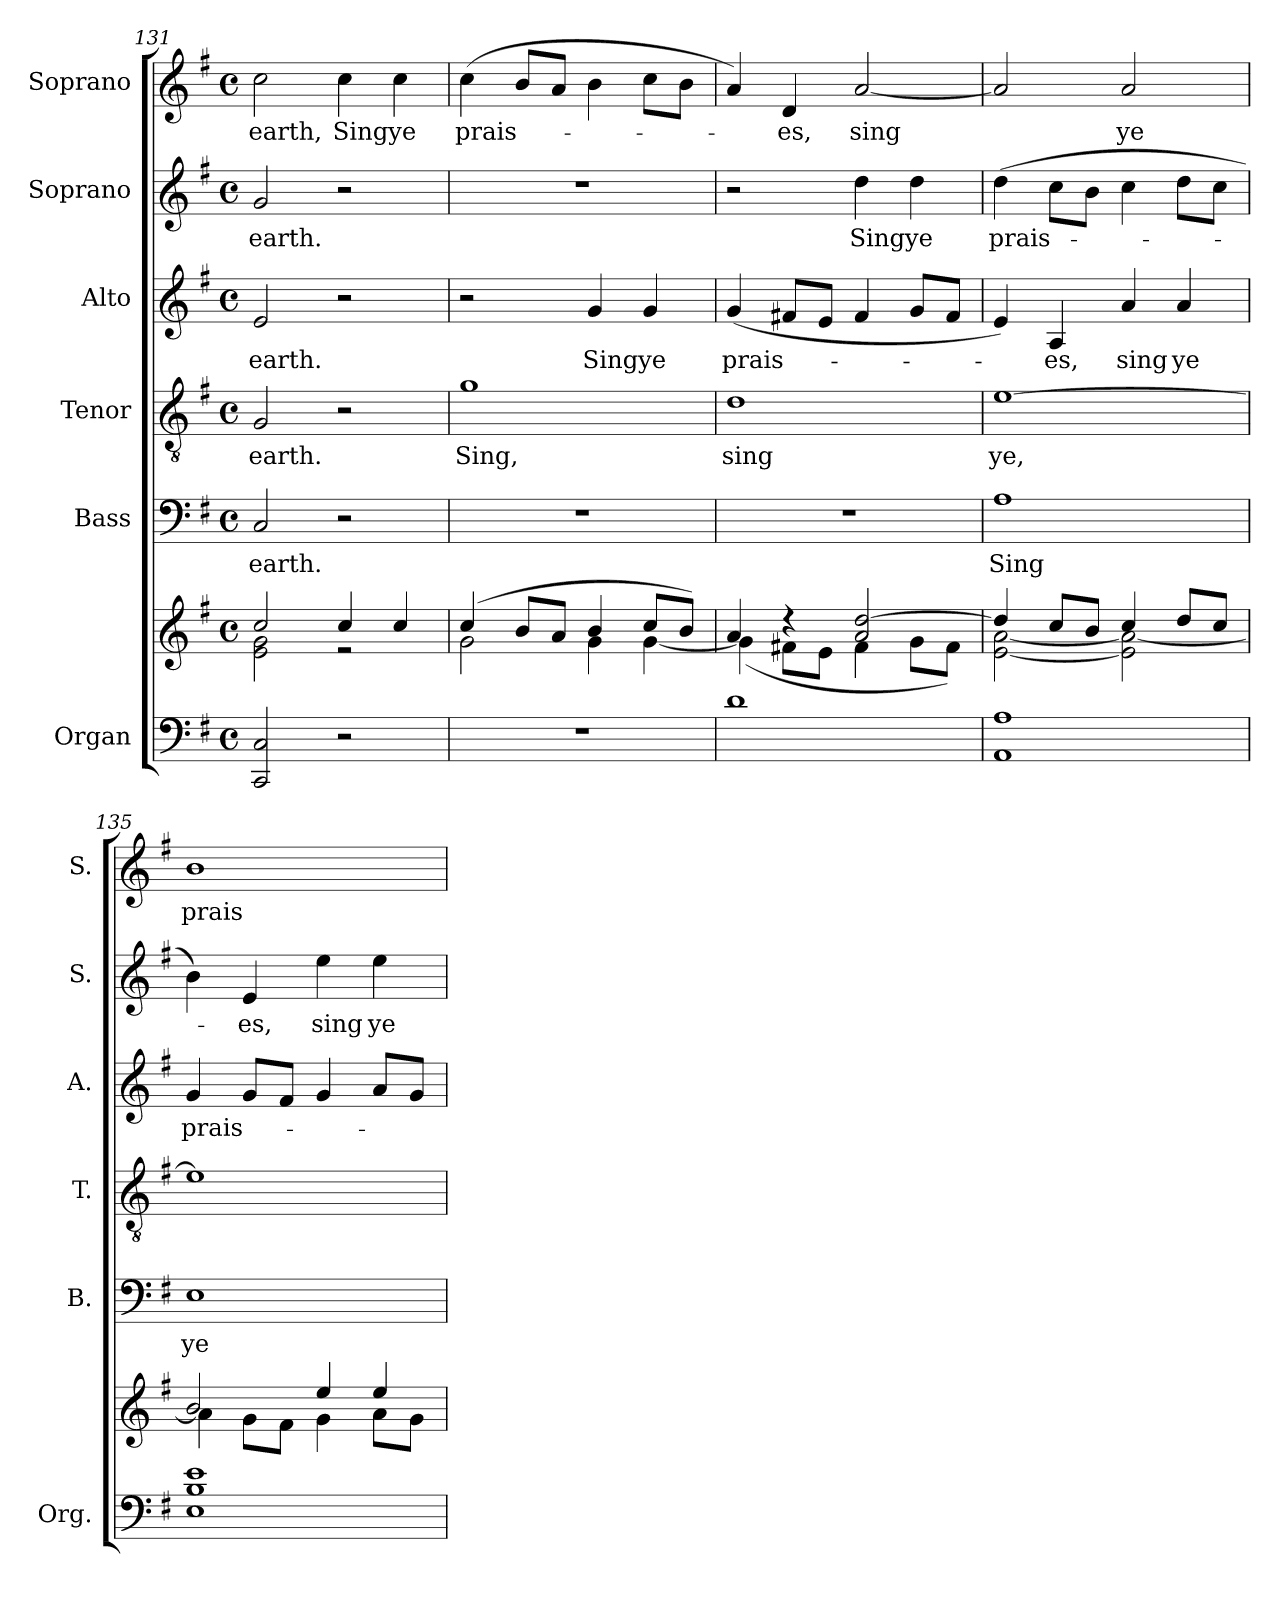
**kern	**kern	**kern	**text	**kern	**text	**kern	**text	**kern	**text	**kern	**text
*part6	*part6	*part5	*part5	*part4	*part4	*part3	*part3	*part2	*part2	*part1	*part1
*staff7	*staff6	*staff5	*staff5	*staff4	*staff4	*staff3	*staff3	*staff2	*staff2	*staff1	*staff1
*I"Organ	*	*I"Bass	*	*I"Tenor	*	*I"Alto	*	*I"Soprano	*	*I"Soprano	*
*I'Org.	*	*I'B.	*	*I'T.	*	*I'A.	*	*I'S.	*	*I'S.	*
!!LO:LB:g=z
*clefF4	*clefG2	*clefF4	*	*clefGv2	*	*clefG2	*	*clefG2	*	*clefG2	*
*	*	*	*	*ITrd7c12	*	*	*	*	*	*	*
*k[f#]	*k[f#]	*k[f#]	*	*k[f#]	*	*k[f#]	*	*k[f#]	*	*k[f#]	*
*G:	*G:	*G:	*	*G:	*	*G:	*	*G:	*	*G:	*
*M4/4	*M4/4	*M4/4	*	*M4/4	*	*M4/4	*	*M4/4	*	*M4/4	*
*met(c)	*met(c)	*met(c)	*	*met(c)	*	*met(c)	*	*met(c)	*	*met(c)	*
=131	=131	=131	=131	=131	=131	=131	=131	=131	=131	=131	=131
*	*^	*	*	*	*	*	*	*	*	*	*
!	!	!	!	!LO:LY:b:color=#000000	!	!	!	!	!	!	!	!
!	!	!	!	!	!	!LO:LY:b:color=#000000	!	!	!	!	!	!
!	!	!	!	!	!	!	!	!LO:LY:b:color=#000000	!	!	!	!
!	!	!	!	!	!	!	!	!	!	!LO:LY:b:color=#000000	!	!
!	!	!	!	!	!	!	!	!	!	!	!	!LO:LY:b:color=#000000
2CCi/ 2Ci	2cci/	2ei\ 2gi	2Ci/	earth.	2GGi/	earth.	2ei/	earth.	2gi/	earth.	2cci\	earth,
!	!	!	!	!	!	!	!	!	!	!	!	!LO:LY:b:color=#000000
2r	4cci/	2r	2r	.	2r	.	2r	.	2r	.	4cci\	Sing
!	!	!	!	!	!	!	!	!	!	!	!	!LO:LY:b:color=#000000
.	4cci/	.	.	.	.	.	.	.	.	.	4cci\	ye
=132	=132	=132	=132	=132	=132	=132	=132	=132	=132	=132	=132	=132
!	!	!	!	!	!	!LO:LY:b:color=#000000	!	!	!	!	!	!
!	!	!	!	!	!	!	!	!	!	!	!	!LO:LY:b:color=#000000
1r	(4cci/	2gi\	1r	.	1Gi	Sing,	2r	.	1r	.	(4cci\	prais-
.	8bi/L	.	.	.	.	.	.	.	.	.	8bi/L	.
.	8ai/J	.	.	.	.	.	.	.	.	.	8ai/J	.
!	!	!	!	!	!	!	!	!LO:LY:b:color=#000000	!	!	!	!
.	4bi/	4gi\	.	.	.	.	4gi/	Sing	.	.	4bi\	.
!	!	!	!	!	!	!	!	!LO:LY:b:color=#000000	!	!	!	!
.	8cci/L	[<4gi\	.	.	.	.	4gi/	ye	.	.	8cci\L	.
.	8bi/J)	.	.	.	.	.	.	.	.	.	8bi\J	.
=133	=133	=133	=133	=133	=133	=133	=133	=133	=133	=133	=133	=133
!	!	!	!	!	!	!LO:LY:b:color=#000000	!	!	!	!	!	!
!	!	!	!	!	!	!	!	!LO:LY:b:color=#000000	!	!	!	!
1di	4ai/	(4gi\]	1r	.	1Di	sing	(4gi/	prais-	2r	.	4ai/)	.
!	!	!	!	!	!	!	!	!	!	!	!	!LO:LY:b:color=#000000
.	4r	8f#Xi\L	.	.	.	.	8f#Xi/L	.	.	.	4di/	-es,
.	.	8ei\J	.	.	.	.	8ei/J	.	.	.	.	.
!	!	!	!	!	!	!	!	!	!	!LO:LY:b:color=#000000	!	!
!	!	!	!	!	!	!	!	!	!	!	!	!LO:LY:b:color=#000000
.	2ai/ [>2ddi	4f#i\	.	.	.	.	4f#i/	.	4ddi\	Sing	[<2ai/	sing
!	!	!	!	!	!	!	!	!	!	!LO:LY:b:color=#000000	!	!
.	.	8gi\L	.	.	.	.	8gi/L	.	4ddi\	ye	.	.
.	.	8f#i\J)	.	.	.	.	8f#i/J	.	.	.	.	.
=134	=134	=134	=134	=134	=134	=134	=134	=134	=134	=134	=134	=134
!	!	!	!	!LO:LY:b:color=#000000	!	!	!	!	!	!	!	!
!	!	!	!	!	!	!LO:LY:b:color=#000000	!	!	!	!	!	!
!	!	!	!	!	!	!	!	!	!	!LO:LY:b:color=#000000	!	!
1AAi 1Ai	4ddi/]	[<2ei\ [<2ai	1Ai	Sing	[>1Ei	ye,	4ei/)	.	(4ddi\	prais-	2ai/]	.
!	!	!	!	!	!	!	!	!LO:LY:b:color=#000000	!	!	!	!
.	8cci/L	.	.	.	.	.	4Ai/	-es,	8cci\L	.	.	.
.	8bi/J	.	.	.	.	.	.	.	8bi\J	.	.	.
!	!	!	!	!	!	!	!	!LO:LY:b:color=#000000	!	!	!	!
!	!	!	!	!	!	!	!	!	!	!	!	!LO:LY:b:color=#000000
.	4cci/	2ei\] 2ai_<	.	.	.	.	4ai/	sing	4cci\	.	2ai/	ye
!	!	!	!	!	!	!	!	!LO:LY:b:color=#000000	!	!	!	!
.	8ddi/L	.	.	.	.	.	4ai/	ye	8ddi\L	.	.	.
.	8cci/J	.	.	.	.	.	.	.	8cci\J	.	.	.
=135	=135	=135	=135	=135	=135	=135	=135	=135	=135	=135	=135	=135
!	!	!	!	!LO:LY:b:color=#000000	!	!	!	!	!	!	!	!
!	!	!	!	!	!	!	!	!LO:LY:b:color=#000000	!	!	!	!
!	!	!	!	!	!	!	!	!	!	!	!	!LO:LY:b:color=#000000
1Ei 1Bi 1ei	2bi/	4ai\]	1Ei	ye	1Ei]	.	4gi/	prais-	4bi\)	.	1bi	prais-
!	!	!	!	!	!	!	!	!	!	!LO:LY:b:color=#000000	!	!
.	.	8gi\L	.	.	.	.	8gi/L	.	4ei/	-es,	.	.
.	.	8f#i\J	.	.	.	.	8f#i/J	.	.	.	.	.
!	!	!	!	!	!	!	!	!	!	!LO:LY:b:color=#000000	!	!
.	4eei/	4gi\	.	.	.	.	4gi/	.	4eei\	sing	.	.
!	!	!	!	!	!	!	!	!	!	!LO:LY:b:color=#000000	!	!
.	4eei/	8ai\L	.	.	.	.	8ai/L	.	4eei\	ye	.	.
.	.	8gi\J	.	.	.	.	8gi/J	.	.	.	.	.
*	*v	*v	*	*	*	*	*	*	*	*	*	*
=	=	=	=	=	=	=	=	=	=	=	=
*-	*-	*-	*-	*-	*-	*-	*-	*-	*-	*-	*-
